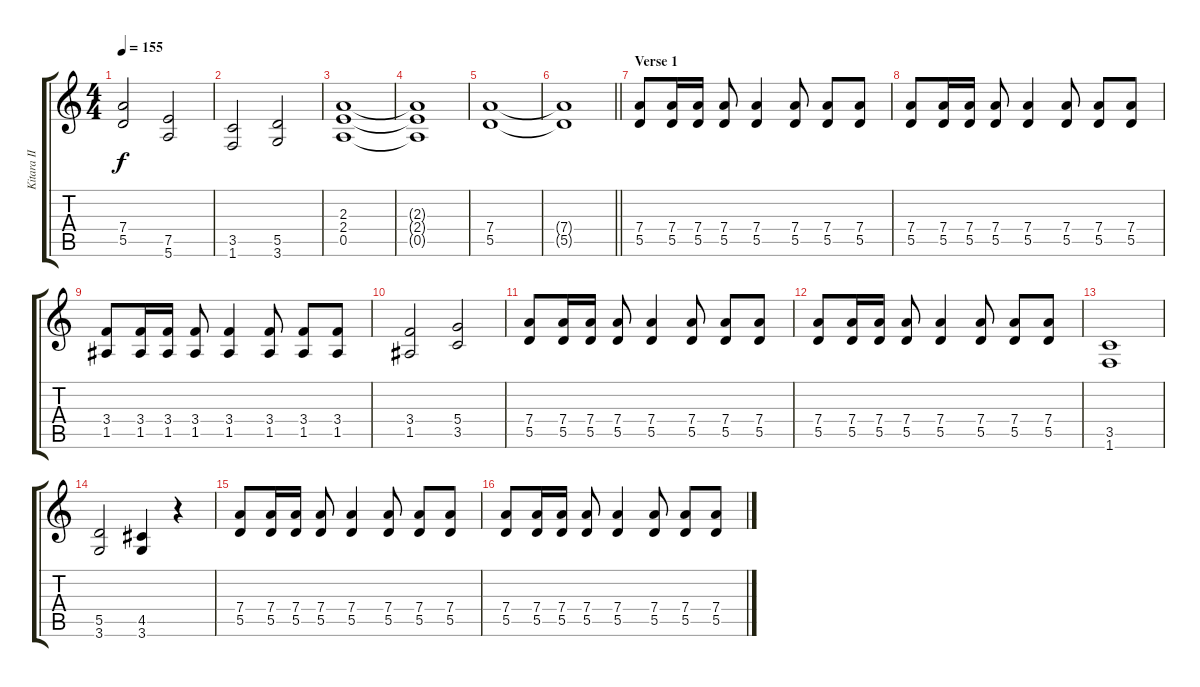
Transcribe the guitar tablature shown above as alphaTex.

\track ("Kitara II" "Kitara II") {instrument distortionguitar}
\staff {score tabs}
\tuning (E4 B3 G3 D3 A2 E2) {hide}
\ts (4 4)
\tempo 155
\clef g2
\ks c
(7.4 5.5).2{dy f} (7.5 5.6).2 |
(3.5 1.6).2 (5.5 3.6).2 |
(2.3 2.4 0.5).1 |
(2.3{t} 2.4{t} 0.5{t}).1 |
(7.4 5.5).1 |
\barLineRight lightlight
(7.4{t} 5.5{t}).1 |
\section ("" "Verse 1")
(7.4 5.5).8 (7.4 5.5).16 (7.4 5.5).16 (7.4 5.5).8 (7.4 5.5).4 (7.4 5.5).8 (7.4 5.5).8 (7.4 5.5).8 |
(7.4 5.5).8 (7.4 5.5).16 (7.4 5.5).16 (7.4 5.5).8 (7.4 5.5).4 (7.4 5.5).8 (7.4 5.5).8 (7.4 5.5).8 |
(3.4 1.5).8 (3.4 1.5).16 (3.4 1.5).16 (3.4 1.5).8 (3.4 1.5).4 (3.4 1.5).8 (3.4 1.5).8 (3.4 1.5).8 |
(3.4 1.5).2 (5.4 3.5).2 |
(7.4 5.5).8 (7.4 5.5).16 (7.4 5.5).16 (7.4 5.5).8 (7.4 5.5).4 (7.4 5.5).8 (7.4 5.5).8 (7.4 5.5).8 |
(7.4 5.5).8 (7.4 5.5).16 (7.4 5.5).16 (7.4 5.5).8 (7.4 5.5).4 (7.4 5.5).8 (7.4 5.5).8 (7.4 5.5).8 |
(3.5 1.6).1 |
(5.5 3.6).2 (4.5 3.6).4 r.4 |
(7.4 5.5).8 (7.4 5.5).16 (7.4 5.5).16 (7.4 5.5).8 (7.4 5.5).4 (7.4 5.5).8 (7.4 5.5).8 (7.4 5.5).8 |
(7.4 5.5).8 (7.4 5.5).16 (7.4 5.5).16 (7.4 5.5).8 (7.4 5.5).4 (7.4 5.5).8 (7.4 5.5).8 (7.4 5.5).8
